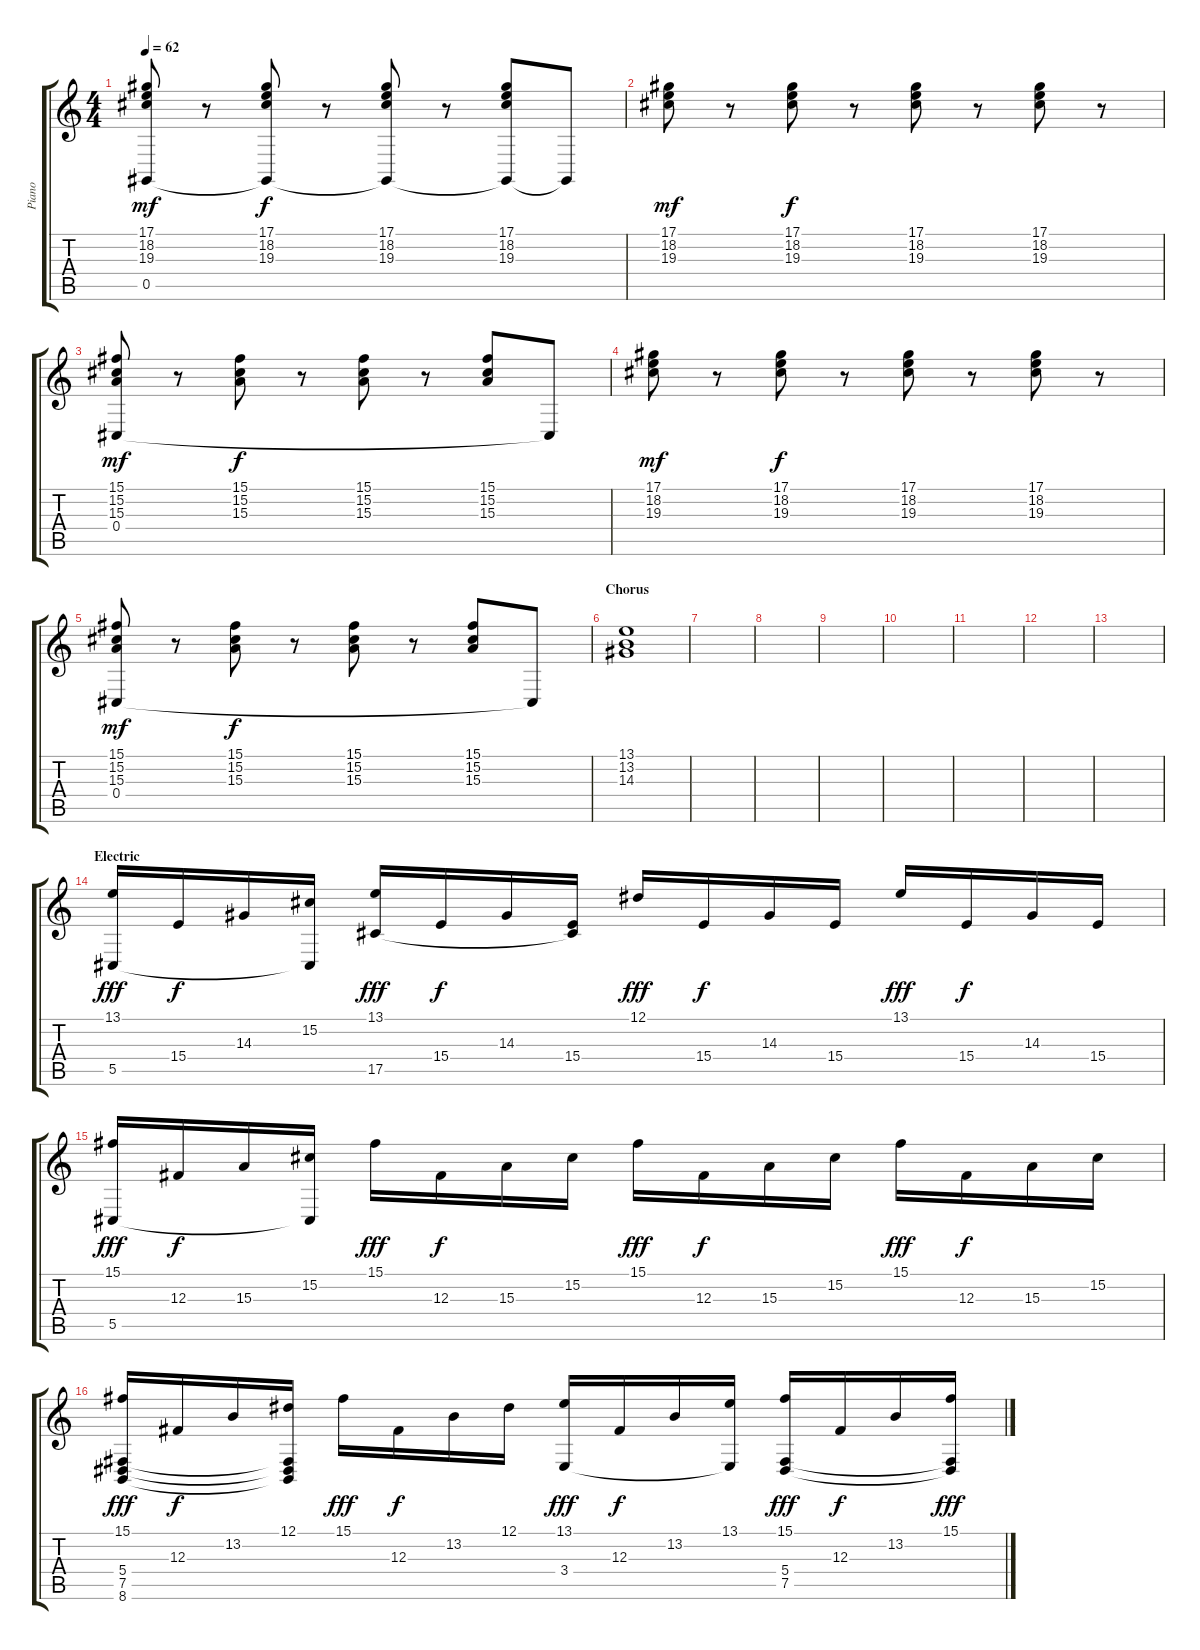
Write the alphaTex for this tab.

\track ("Piano" "Piano") {instrument brightacousticpiano}
\staff {score tabs}
\tuning (Eb4 Bb3 Gb3 Db3 Ab2 Eb2) {hide}
\ts (4 4)
\tempo 62
\clef g2
\ks c
(17.1 18.2 19.3 0.5).8{dy mf} r.8 (17.1 18.2 19.3 0.5{t}).8{dy f} r.8 (17.1 18.2 19.3 0.5{t}).8 r.8 (17.1 18.2 19.3 0.5{t}).8 0.5{t}.8 |
(17.1 18.2 19.3).8{dy mf} r.8 (17.1 18.2 19.3).8{dy f} r.8 (17.1 18.2 19.3).8 r.8 (17.1 18.2 19.3).8 r.8 |
(15.1 15.2 15.3 0.4).8{dy mf} r.8 (15.1 15.2 15.3).8{dy f} r.8 (15.1 15.2 15.3).8 r.8 (15.1 15.2 15.3).8 0.4{t}.8 |
(17.1 18.2 19.3).8{dy mf} r.8 (17.1 18.2 19.3).8{dy f} r.8 (17.1 18.2 19.3).8 r.8 (17.1 18.2 19.3).8 r.8 |
(15.1 15.2 15.3 0.4).8{dy mf} r.8 (15.1 15.2 15.3).8{dy f} r.8 (15.1 15.2 15.3).8 r.8 (15.1 15.2 15.3).8 0.4{t}.8 |
\section ("" "Chorus")
(13.1 13.2 14.3).1{volume 13} |
|
|
|
|
|
|
|
\section ("" "Electric")
(13.1 5.5).16{dy fff} 15.4.16{dy f} 14.3.16 (15.2 5.5{t}).16 (13.1 17.5).16{dy fff} 15.4.16{dy f} 14.3.16 (15.4 17.5{t}).16 12.1.16{dy fff} 15.4.16{dy f} 14.3.16 15.4.16 13.1.16{dy fff} 15.4.16{dy f} 14.3.16 15.4.16 |
(15.1 5.5).16{dy fff} 12.3.16{dy f} 15.3.16 (15.2 5.5{t}).16 15.1.16{dy fff} 12.3.16{dy f} 15.3.16 15.2.16 15.1.16{dy fff} 12.3.16{dy f} 15.3.16 15.2.16 15.1.16{dy fff} 12.3.16{dy f} 15.3.16 15.2.16 |
(15.1 5.4 7.5 8.6).16{dy fff} 12.3.16{dy f} 13.2.16 (12.1 5.4{t} 7.5{t} 8.6{t}).16 15.1.16{dy fff} 12.3.16{dy f} 13.2.16 12.1.16 (13.1 3.4).16{dy fff} 12.3.16{dy f} 13.2.16 (13.1 3.4{t}).16 (15.1 5.4 7.5).16{dy fff} 12.3.16{dy f} 13.2.16 (15.1 5.4{t} 7.5{t}).16{dy fff}
